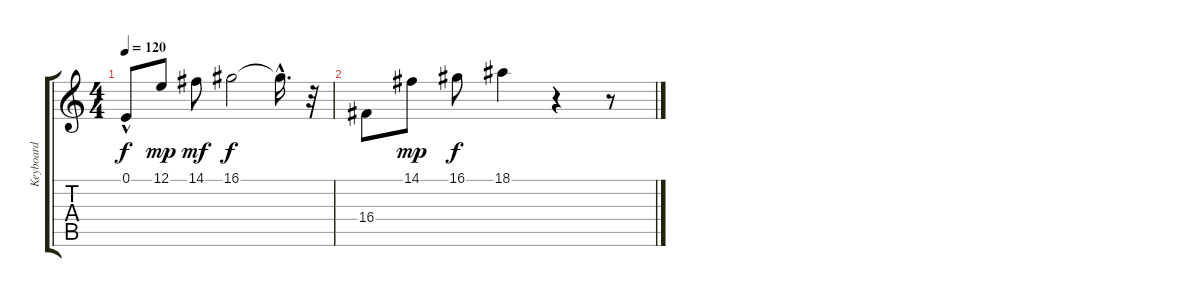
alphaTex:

\track ("Keyboard" "Keyboard") {instrument acousticgrandpiano}
\staff {score tabs}
\tuning (E4 B3 G3 D3 A2 E2) {hide}
\ts (4 4)
\tempo 120
\clef g2
\ks c
0.1{hac}.8{dy f} 12.1.8{dy mp} 14.1.8{dy mf} 16.1.2{dy f} 16.1{hac t}.16{d} r.32 |
16.4.8 14.1.8{dy mp} 16.1.8{dy f} 18.1.4 r.4 r.8
